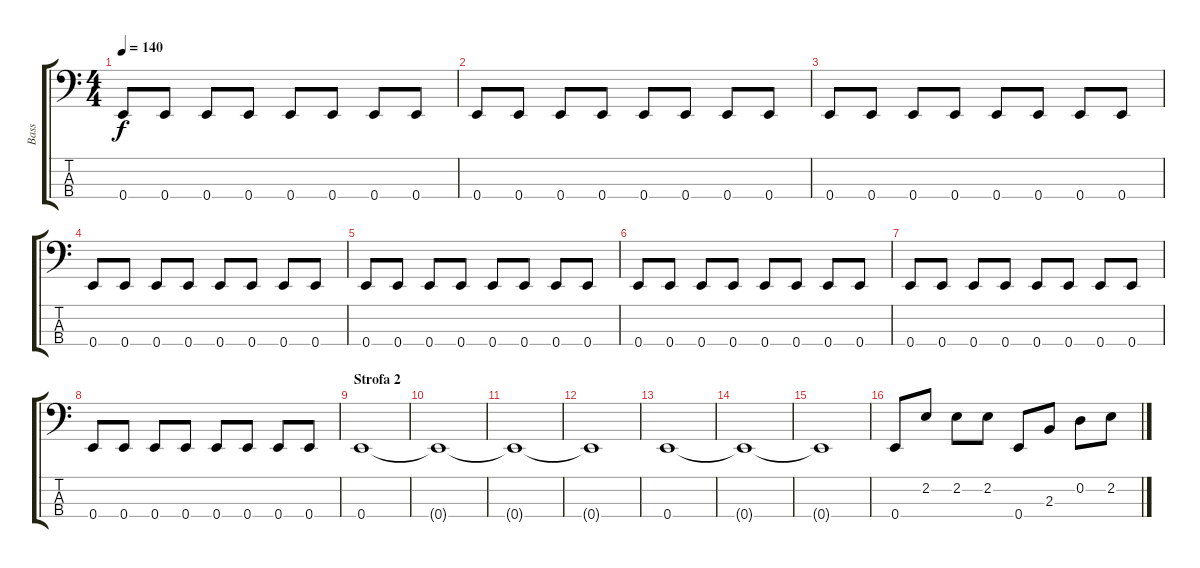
\track ("Bass" "Bass") {instrument electricbasspick}
\staff {score tabs}
\tuning (G2 D2 A1 E1) {hide}
\ts (4 4)
\tempo 140
\clef f4
\ks c
0.4.8{dy f} 0.4.8 0.4.8 0.4.8 0.4.8 0.4.8 0.4.8 0.4.8 |
0.4.8 0.4.8 0.4.8 0.4.8 0.4.8 0.4.8 0.4.8 0.4.8 |
0.4.8 0.4.8 0.4.8 0.4.8 0.4.8 0.4.8 0.4.8 0.4.8 |
0.4.8 0.4.8 0.4.8 0.4.8 0.4.8 0.4.8 0.4.8 0.4.8 |
0.4.8 0.4.8 0.4.8 0.4.8 0.4.8 0.4.8 0.4.8 0.4.8 |
0.4.8 0.4.8 0.4.8 0.4.8 0.4.8 0.4.8 0.4.8 0.4.8 |
0.4.8 0.4.8 0.4.8 0.4.8 0.4.8 0.4.8 0.4.8 0.4.8 |
0.4.8 0.4.8 0.4.8 0.4.8 0.4.8 0.4.8 0.4.8 0.4.8 |
\section ("" "Strofa 2")
0.4.1 |
0.4{t}.1 |
0.4{t}.1 |
0.4{t}.1 |
0.4.1 |
0.4{t}.1 |
0.4{t}.1 |
0.4.8 2.2.8 2.2.8 2.2.8 0.4.8 2.3.8 0.2.8 2.2.8
